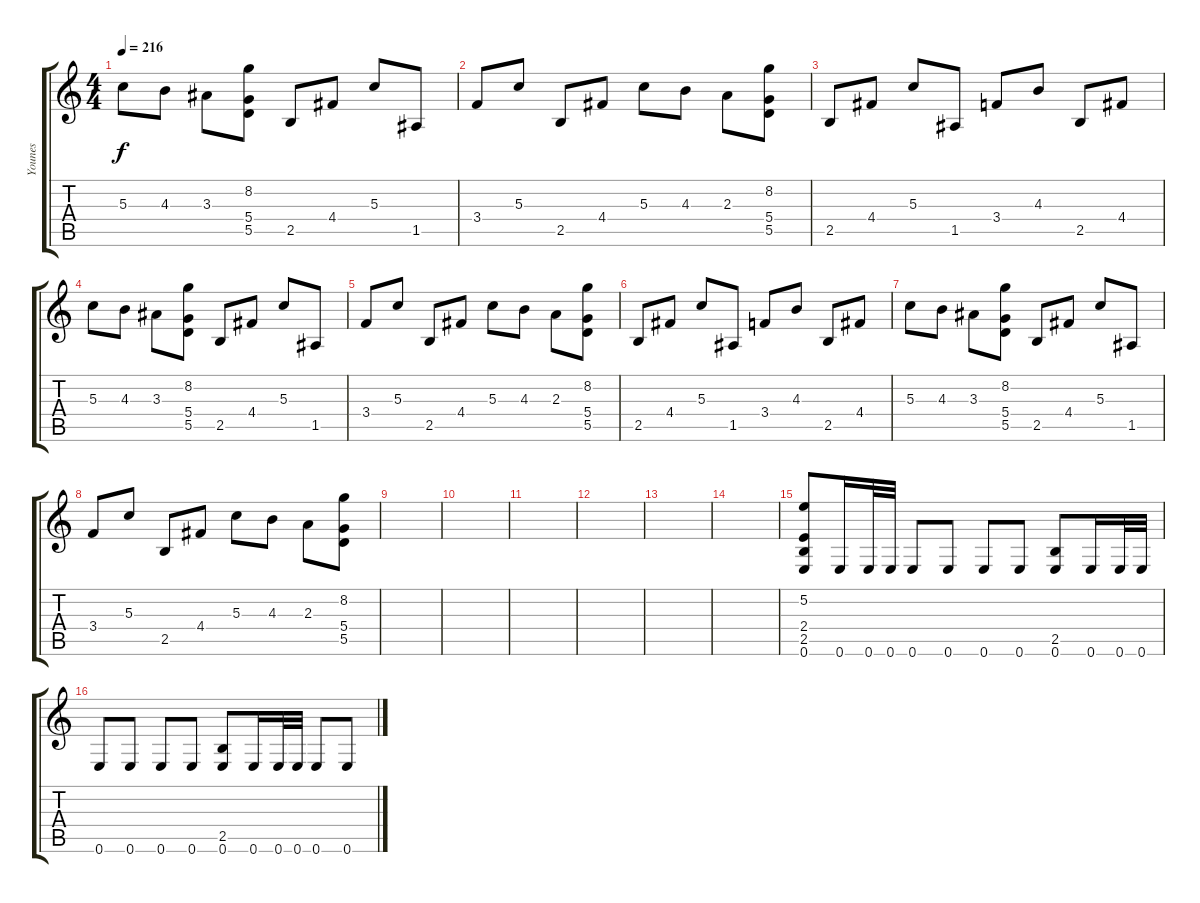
\track ("Younes" "Younes") {instrument distortionguitar}
\staff {score tabs}
\tuning (E4 B3 G3 D3 A2 E2) {hide}
\ts (4 4)
\tempo 216
\clef g2
\ks c
5.3.8{dy f} 4.3.8 3.3.8 (8.2 5.4 5.5).8 2.5.8 4.4.8 5.3.8 1.5.8 |
3.4.8 5.3.8 2.5.8 4.4.8 5.3.8 4.3.8 2.3.8 (8.2 5.4 5.5).8 |
2.5.8 4.4.8 5.3.8 1.5.8 3.4.8 4.3.8 2.5.8 4.4.8 |
5.3.8 4.3.8 3.3.8 (8.2 5.4 5.5).8 2.5.8 4.4.8 5.3.8 1.5.8 |
3.4.8 5.3.8 2.5.8 4.4.8 5.3.8 4.3.8 2.3.8 (8.2 5.4 5.5).8 |
2.5.8 4.4.8 5.3.8 1.5.8 3.4.8 4.3.8 2.5.8 4.4.8 |
5.3.8 4.3.8 3.3.8 (8.2 5.4 5.5).8 2.5.8 4.4.8 5.3.8 1.5.8 |
3.4.8 5.3.8 2.5.8 4.4.8 5.3.8 4.3.8 2.3.8 (8.2 5.4 5.5).8 |
|
|
|
|
|
|
(5.2 2.4 2.5 0.6).8 0.6.16 0.6.32 0.6.32 0.6.8 0.6.8 0.6.8 0.6.8 (2.5 0.6).8 0.6.16 0.6.32 0.6.32 |
0.6.8 0.6.8 0.6.8 0.6.8 (2.5 0.6).8 0.6.16 0.6.32 0.6.32 0.6.8 0.6.8
